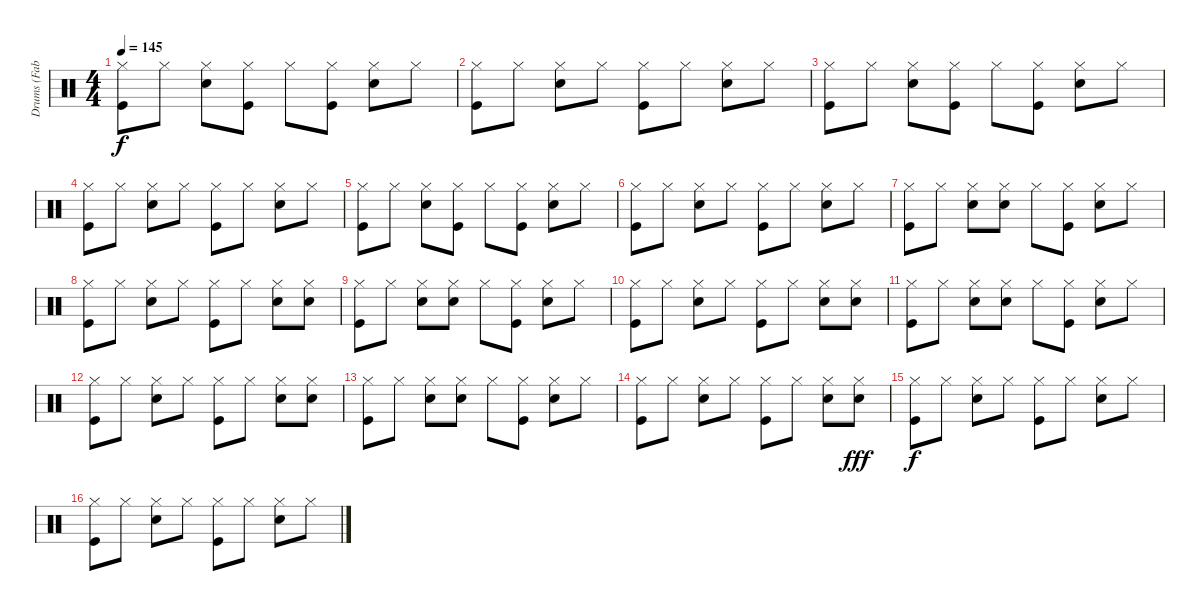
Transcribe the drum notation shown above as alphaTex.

\track ("Drums (Fabrizzio)" "Drums (Fab") {instrument percussion}
\staff {score}
\articulation defaults
\ts (4 4)
\tempo 145
\clef neutral
\ks c
("Hi-Hat (closed)" "Kick (hit)").8{dy f} "Hi-Hat (closed)".8 ("Hi-Hat (closed)" "Snare (hit) 2").8 ("Hi-Hat (closed)" "Kick (hit)").8 "Hi-Hat (closed)".8 ("Hi-Hat (closed)" "Kick (hit)").8 ("Hi-Hat (closed)" "Snare (hit) 2").8 "Hi-Hat (closed)".8 |
("Hi-Hat (closed)" "Kick (hit)").8 "Hi-Hat (closed)".8 ("Hi-Hat (closed)" "Snare (hit) 2").8 "Hi-Hat (closed)".8 ("Hi-Hat (closed)" "Kick (hit)").8 "Hi-Hat (closed)".8 ("Hi-Hat (closed)" "Snare (hit) 2").8 "Hi-Hat (closed)".8 |
("Hi-Hat (closed)" "Kick (hit)").8 "Hi-Hat (closed)".8 ("Hi-Hat (closed)" "Snare (hit) 2").8 ("Hi-Hat (closed)" "Kick (hit)").8 "Hi-Hat (closed)".8 ("Hi-Hat (closed)" "Kick (hit)").8 ("Hi-Hat (closed)" "Snare (hit) 2").8 "Hi-Hat (closed)".8 |
("Hi-Hat (closed)" "Kick (hit)").8 "Hi-Hat (closed)".8 ("Hi-Hat (closed)" "Snare (hit) 2").8 "Hi-Hat (closed)".8 ("Hi-Hat (closed)" "Kick (hit)").8 "Hi-Hat (closed)".8 ("Hi-Hat (closed)" "Snare (hit) 2").8 "Hi-Hat (closed)".8 |
("Hi-Hat (closed)" "Kick (hit)").8 "Hi-Hat (closed)".8 ("Hi-Hat (closed)" "Snare (hit) 2").8 ("Hi-Hat (closed)" "Kick (hit)").8 "Hi-Hat (closed)".8 ("Hi-Hat (closed)" "Kick (hit)").8 ("Hi-Hat (closed)" "Snare (hit) 2").8 "Hi-Hat (closed)".8 |
("Hi-Hat (closed)" "Kick (hit)").8 "Hi-Hat (closed)".8 ("Hi-Hat (closed)" "Snare (hit) 2").8 "Hi-Hat (closed)".8 ("Hi-Hat (closed)" "Kick (hit)").8 "Hi-Hat (closed)".8 ("Hi-Hat (closed)" "Snare (hit) 2").8 "Hi-Hat (closed)".8 |
("Hi-Hat (closed)" "Kick (hit)").8 "Hi-Hat (closed)".8 ("Hi-Hat (closed)" "Snare (hit) 2").8 ("Hi-Hat (closed)" "Snare (hit) 2").8 "Hi-Hat (closed)".8 ("Hi-Hat (closed)" "Kick (hit)").8 ("Hi-Hat (closed)" "Snare (hit) 2").8 "Hi-Hat (closed)".8 |
("Hi-Hat (closed)" "Kick (hit)").8 "Hi-Hat (closed)".8 ("Hi-Hat (closed)" "Snare (hit) 2").8 "Hi-Hat (closed)".8 ("Hi-Hat (closed)" "Kick (hit)").8 "Hi-Hat (closed)".8 ("Hi-Hat (closed)" "Snare (hit) 2").8 ("Hi-Hat (closed)" "Snare (hit) 2").8 |
("Hi-Hat (closed)" "Kick (hit)").8 "Hi-Hat (closed)".8 ("Hi-Hat (closed)" "Snare (hit) 2").8 ("Hi-Hat (closed)" "Snare (hit) 2").8 "Hi-Hat (closed)".8 ("Hi-Hat (closed)" "Kick (hit)").8 ("Hi-Hat (closed)" "Snare (hit) 2").8 "Hi-Hat (closed)".8 |
("Hi-Hat (closed)" "Kick (hit)").8 "Hi-Hat (closed)".8 ("Hi-Hat (closed)" "Snare (hit) 2").8 "Hi-Hat (closed)".8 ("Hi-Hat (closed)" "Kick (hit)").8 "Hi-Hat (closed)".8 ("Hi-Hat (closed)" "Snare (hit) 2").8 ("Hi-Hat (closed)" "Snare (hit) 2").8 |
("Hi-Hat (closed)" "Kick (hit)").8 "Hi-Hat (closed)".8 ("Hi-Hat (closed)" "Snare (hit) 2").8 ("Hi-Hat (closed)" "Snare (hit) 2").8 "Hi-Hat (closed)".8 ("Hi-Hat (closed)" "Kick (hit)").8 ("Hi-Hat (closed)" "Snare (hit) 2").8 "Hi-Hat (closed)".8 |
("Hi-Hat (closed)" "Kick (hit)").8 "Hi-Hat (closed)".8 ("Hi-Hat (closed)" "Snare (hit) 2").8 "Hi-Hat (closed)".8 ("Hi-Hat (closed)" "Kick (hit)").8 "Hi-Hat (closed)".8 ("Hi-Hat (closed)" "Snare (hit) 2").8 ("Hi-Hat (closed)" "Snare (hit) 2").8 |
("Hi-Hat (closed)" "Kick (hit)").8 "Hi-Hat (closed)".8 ("Hi-Hat (closed)" "Snare (hit) 2").8 ("Hi-Hat (closed)" "Snare (hit) 2").8 "Hi-Hat (closed)".8 ("Hi-Hat (closed)" "Kick (hit)").8 ("Hi-Hat (closed)" "Snare (hit) 2").8 "Hi-Hat (closed)".8 |
("Hi-Hat (closed)" "Kick (hit)").8 "Hi-Hat (closed)".8 ("Hi-Hat (closed)" "Snare (hit) 2").8 "Hi-Hat (closed)".8 ("Hi-Hat (closed)" "Kick (hit)").8 "Hi-Hat (closed)".8 ("Hi-Hat (closed)" "Snare (hit) 2").8 ("Hi-Hat (closed)" "Snare (hit) 2").8{dy fff} |
("Hi-Hat (closed)" "Kick (hit)").8{dy f} "Hi-Hat (closed)".8 ("Hi-Hat (closed)" "Snare (hit) 2").8 "Hi-Hat (closed)".8 ("Hi-Hat (closed)" "Kick (hit)").8 "Hi-Hat (closed)".8 ("Hi-Hat (closed)" "Snare (hit) 2").8 "Hi-Hat (closed)".8 |
("Hi-Hat (closed)" "Kick (hit)").8 "Hi-Hat (closed)".8 ("Hi-Hat (closed)" "Snare (hit) 2").8 "Hi-Hat (closed)".8 ("Hi-Hat (closed)" "Kick (hit)").8 "Hi-Hat (closed)".8 ("Hi-Hat (closed)" "Snare (hit) 2").8 "Hi-Hat (closed)".8
